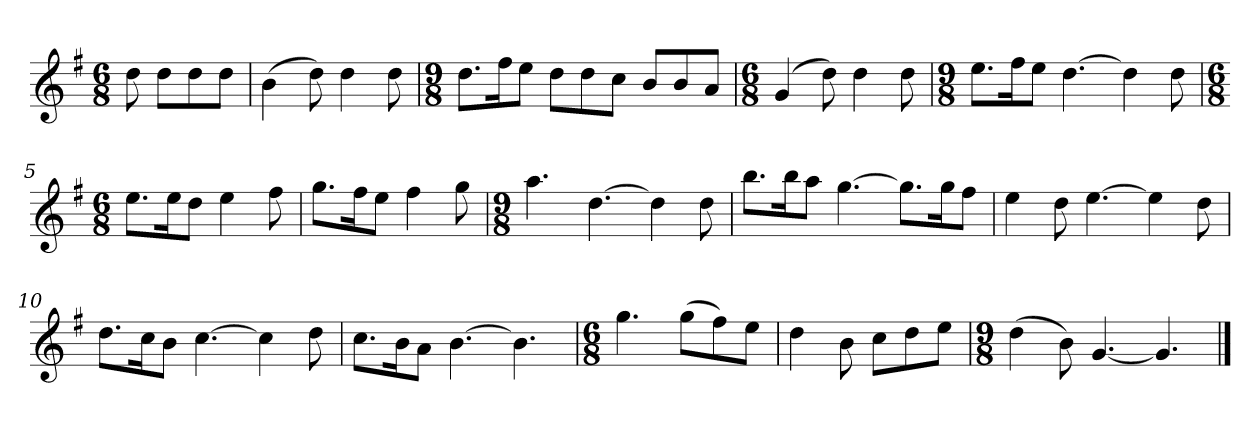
**kern
*part1
*staff1
*k[f#]
*M6/8
*MM120
=
8dd
8ddL
8dd
8ddJ
=1
(4b
8dd)
4dd
8dd
=2
*M9/8
8.ddL
16ff#K
8eeJ
8ddL
8dd
8ccJ
8bL
8b
8aJ
=3
*M6/8
(4g
8dd)
4dd
8dd
=4
*M9/8
8.eeL
16ff#K
8eeJ
[4.dd
4dd]
8dd
=5
*M6/8
8.eeL
16eeK
8ddJ
4ee
8ff#
=6
8.ggL
16ff#K
8eeJ
4ff#
8gg
=7
*M9/8
4.aa
[4.dd
4dd]
8dd
=8
8.bbL
16bbK
8aaJ
[4.gg
8.ggL]
16ggK
8ff#J
=9
4ee
8dd
[4.ee
4ee]
8dd
=10
8.ddL
16ccK
8bJ
[4.cc
4cc]
8dd
=11
8.ccL
16bK
8aJ
[4.b
4.b]
=12
*M6/8
4.gg
(8ggL
8ff#)
8eeJ
=13
4dd
8b
8ccL
8dd
8eeJ
=14
*M9/8
(4dd
8b)
[4.g
4.g]
==
*-
